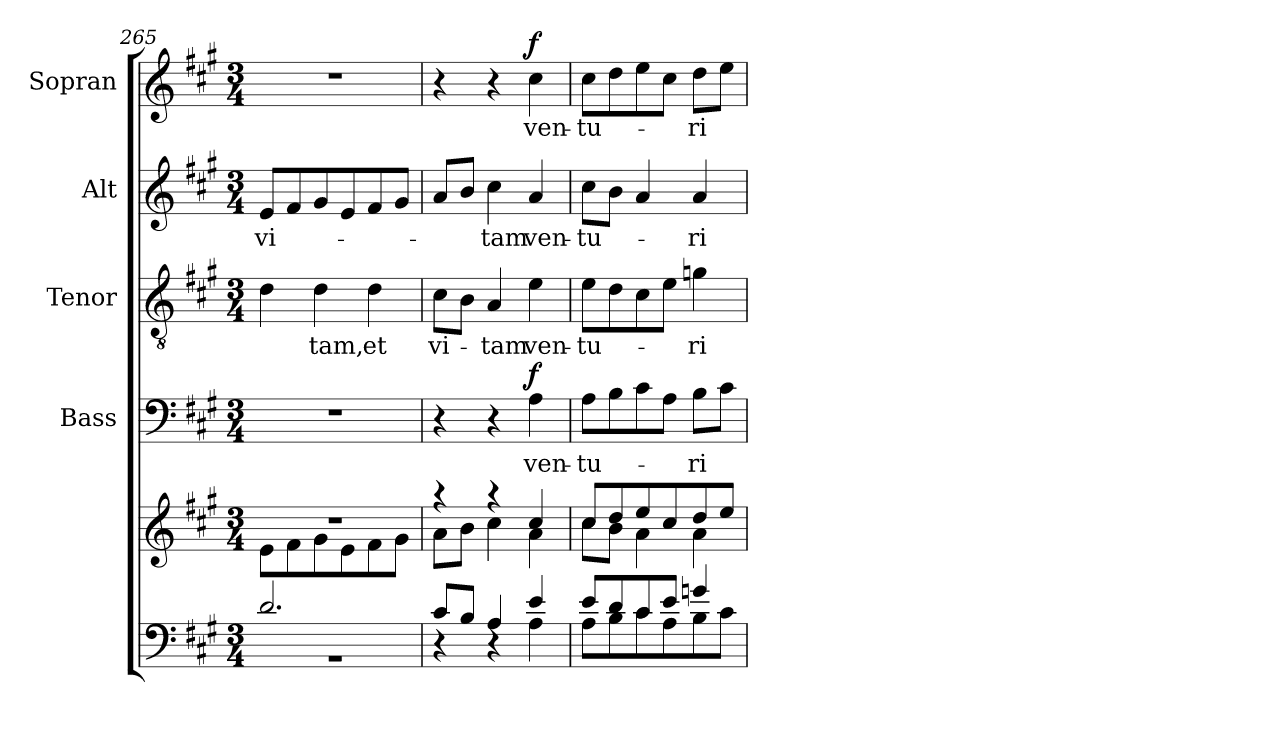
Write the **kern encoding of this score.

**kern	**kern	**kern	**text	**dynam	**kern	**text	**kern	**text	**kern	**text	**dynam
*part5	*part5	*part4	*part4	*part4	*part3	*part3	*part2	*part2	*part1	*part1	*part1
*staff6	*staff5	*staff4	*staff4	*staff4	*staff3	*staff3	*staff2	*staff2	*staff1	*staff1	*staff1
*	*	*I"Bass	*	*	*I"Tenor	*	*I"Alt	*	*I"Sopran	*	*
*	*	*I'B.	*	*	*I'T.	*	*I'A.	*	*I'S.	*	*
*clefF4	*clefG2	*clefF4	*	*	*clefGv2	*	*clefG2	*	*clefG2	*	*
*k[f#c#g#]	*k[f#c#g#]	*k[f#c#g#]	*	*	*k[f#c#g#]	*	*k[f#c#g#]	*	*k[f#c#g#]	*	*
*A:	*A:	*A:	*	*	*A:	*	*A:	*	*A:	*	*
*M3/4	*M3/4	*M3/4	*	*	*M3/4	*	*M3/4	*	*M3/4	*	*
=265	=265	=265	=265	=265	=265	=265	=265	=265	=265	=265	=265
*^	*	*	*	*	*	*	*	*	*	*	*
!	!LO:N:vis=1	!LO:N:vis=1	!	!	!	!	!	!	!LO:LY:b	!	!	!
*	*	*^	*	*	*	*	*	*	*	*	*	*
2.d/	2.rBB	2.r	8e\L	2.r	.	.	4d\	.	8e/L	vi-	2.r	.	.
.	.	.	8f#\	.	.	.	.	.	8f#/	.	.	.	.
!	!	!	!	!	!	!	!	!LO:LY:b	!	!	!	!	!
.	.	.	8g#\	.	.	.	4d\	-tam,	8g#/	.	.	.	.
.	.	.	8e\	.	.	.	.	.	8e/	.	.	.	.
!	!	!	!	!	!	!	!	!LO:LY:b	!	!	!	!	!
.	.	.	8f#\	.	.	.	4d\	et	8f#/	.	.	.	.
.	.	.	8g#\J	.	.	.	.	.	8g#/J	.	.	.	.
=266	=266	=266	=266	=266	=266	=266	=266	=266	=266	=266	=266	=266	=266
!	!	!	!	!	!	!	!	!LO:LY:b	!	!	!	!	!
8c#/L	4rC	4raa	8a\L	4r	.	.	8c#\L	vi-	8a/L	.	4r	.	.
8B/J	.	.	8b\J	.	.	.	8B\J	.	8b/J	.	.	.	.
!	!	!	!	!	!	!	!	!LO:LY:b	!	!LO:LY:b	!	!	!
4A/	4rC	4raa	4cc#\	4r	.	.	4A/	-tam	4cc#\	-tam	4r	.	.
!	!	!	!	!	!LO:LY:b	!LO:DY:a	!	!LO:LY:b	!	!LO:LY:b	!	!LO:LY:b	!LO:DY:a
4e/	4A\	4cc#/	4a\	4A\	ven-	f	4e\	ven-	4a/	ven-	4cc#\	ven-	f
=267	=267	=267	=267	=267	=267	=267	=267	=267	=267	=267	=267	=267	=267
!	!	!	!	!	!LO:LY:b	!	!	!LO:LY:b	!	!LO:LY:b	!	!LO:LY:b	!
8e/L	8A\L	8cc#/L	8cc#\L	8A\L	-tu-	.	8e\L	-tu-	8cc#\L	-tu-	8cc#\L	-tu-	.
8d/	8B\	8dd/	8b\J	8B\	.	.	8d\	.	8b\J	.	8dd\	.	.
8c#/	8c#\	8ee/	4a\	8c#\	.	.	8c#\	.	4a/	.	8ee\	.	.
8e/J	8A\	8cc#/	.	8A\J	.	.	8e\J	.	.	.	8cc#\J	.	.
!	!	!	!	!	!LO:LY:b	!	!	!LO:LY:b	!	!LO:LY:b	!	!LO:LY:b	!
4gn/	8B\	8dd/	4a\	8B\L	-ri	.	4gn\	-ri	4a/	-ri	8dd\L	-ri	.
.	8c#\J	8ee/J	.	8c#\J	.	.	.	.	.	.	8ee\J	.	.
*v	*v	*	*	*	*	*	*	*	*	*	*	*	*
*	*v	*v	*	*	*	*	*	*	*	*	*	*
=	=	=	=	=	=	=	=	=	=	=	=
*-	*-	*-	*-	*-	*-	*-	*-	*-	*-	*-	*-
